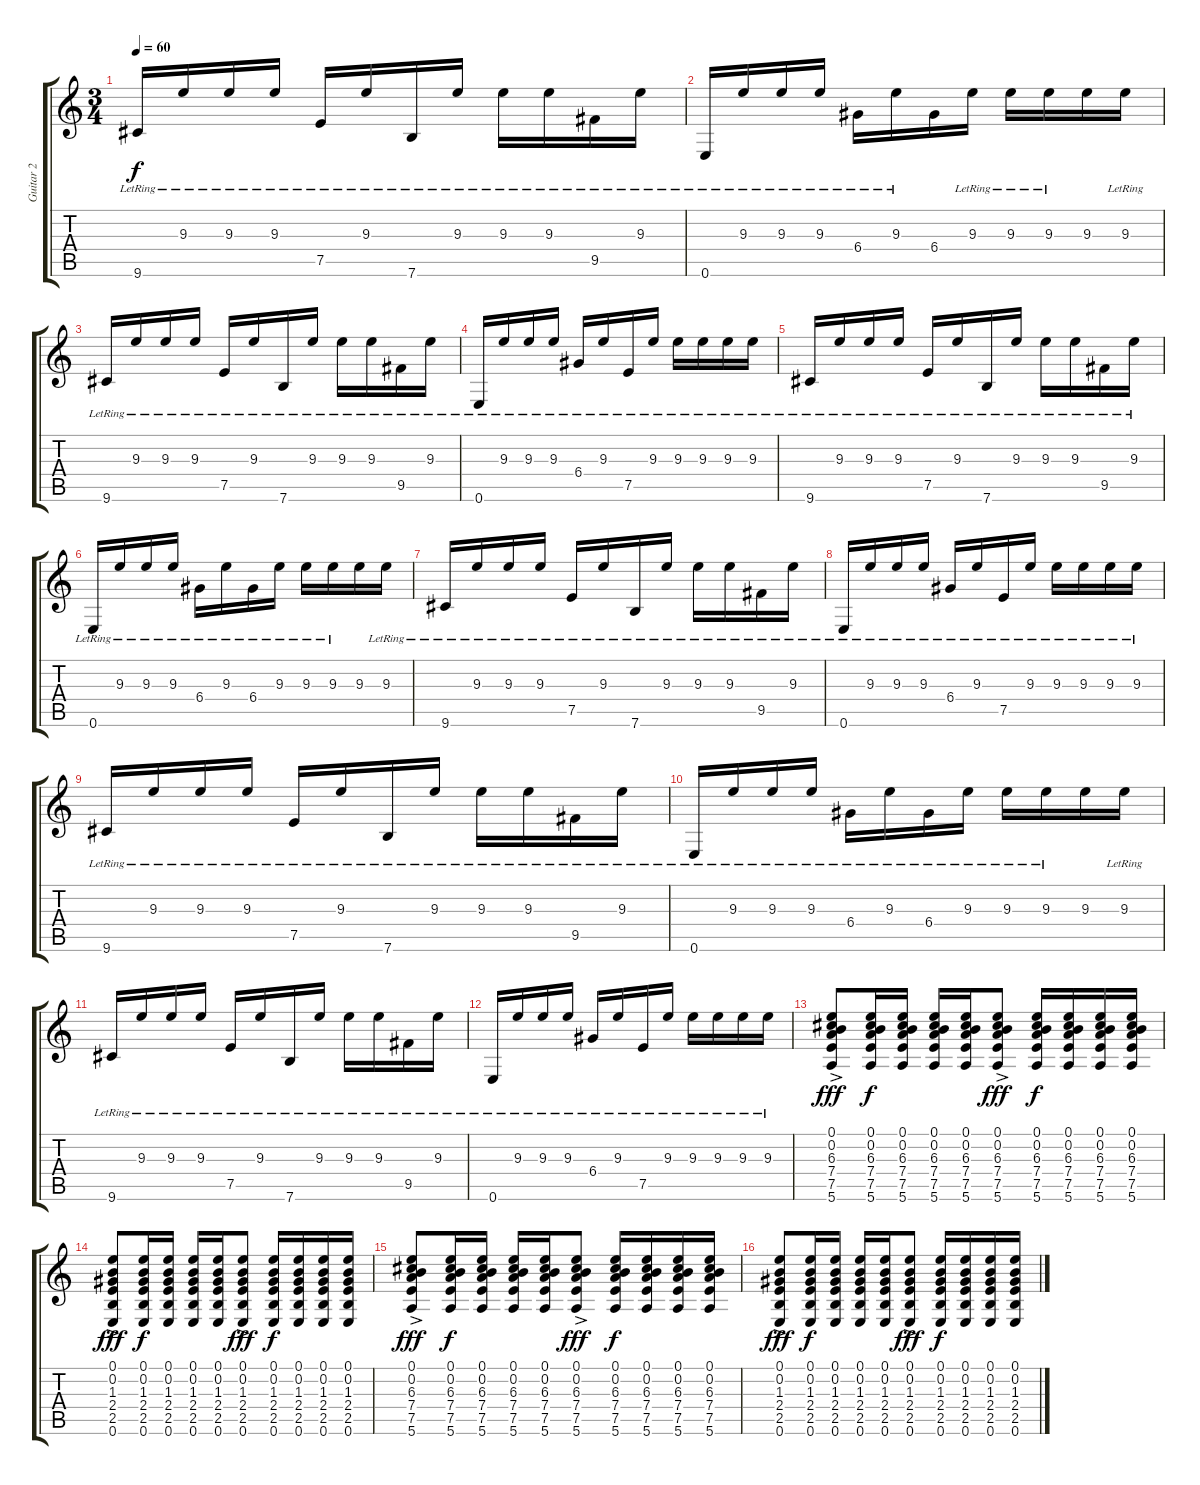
\track ("Guitar 2" "Guitar 2") {instrument electricguitarjazz}
\staff {score tabs}
\tuning (E4 B3 G3 D3 A2 E2) {hide}
\ts (3 4)
\tempo 60
\clef g2
\ks c
9.6{lr}.16{dy f} 9.3{lr}.16 9.3{lr}.16 9.3{lr}.16 7.5{lr}.16 9.3{lr}.16 7.6{lr}.16 9.3{lr}.16 9.3{lr}.16 9.3{lr}.16 9.5{lr}.16 9.3{lr}.16 |
0.6{lr}.16 9.3{lr}.16 9.3{lr}.16 9.3{lr}.16 6.4{lr}.16 9.3{lr}.16 6.4.16 9.3{lr}.16 9.3{lr}.16 9.3{lr}.16 9.3.16 9.3{lr}.16 |
9.6{lr}.16 9.3{lr}.16 9.3{lr}.16 9.3{lr}.16 7.5{lr}.16 9.3{lr}.16 7.6{lr}.16 9.3{lr}.16 9.3{lr}.16 9.3{lr}.16 9.5{lr}.16 9.3{lr}.16 |
0.6{lr}.16 9.3{lr}.16 9.3{lr}.16 9.3{lr}.16 6.4{lr}.16 9.3{lr}.16 7.5{lr}.16 9.3{lr}.16 9.3{lr}.16 9.3{lr}.16 9.3{lr}.16 9.3{lr}.16 |
9.6{lr}.16 9.3{lr}.16 9.3{lr}.16 9.3{lr}.16 7.5{lr}.16 9.3{lr}.16 7.6{lr}.16 9.3{lr}.16 9.3{lr}.16 9.3{lr}.16 9.5{lr}.16 9.3{lr}.16 |
0.6{lr}.16 9.3{lr}.16 9.3{lr}.16 9.3{lr}.16 6.4{lr}.16 9.3{lr}.16 6.4{lr}.16 9.3{lr}.16 9.3{lr}.16 9.3{lr}.16 9.3.16 9.3{lr}.16 |
9.6{lr}.16 9.3{lr}.16 9.3{lr}.16 9.3{lr}.16 7.5{lr}.16 9.3{lr}.16 7.6{lr}.16 9.3{lr}.16 9.3{lr}.16 9.3{lr}.16 9.5{lr}.16 9.3{lr}.16 |
0.6{lr}.16 9.3{lr}.16 9.3{lr}.16 9.3{lr}.16 6.4{lr}.16 9.3{lr}.16 7.5{lr}.16 9.3{lr}.16 9.3{lr}.16 9.3{lr}.16 9.3{lr}.16 9.3{lr}.16 |
9.6{lr}.16 9.3{lr}.16 9.3{lr}.16 9.3{lr}.16 7.5{lr}.16 9.3{lr}.16 7.6{lr}.16 9.3{lr}.16 9.3{lr}.16 9.3{lr}.16 9.5{lr}.16 9.3{lr}.16 |
0.6{lr}.16 9.3{lr}.16 9.3{lr}.16 9.3{lr}.16 6.4{lr}.16 9.3{lr}.16 6.4{lr}.16 9.3{lr}.16 9.3{lr}.16 9.3{lr}.16 9.3.16 9.3{lr}.16 |
9.6{lr}.16 9.3{lr}.16 9.3{lr}.16 9.3{lr}.16 7.5{lr}.16 9.3{lr}.16 7.6{lr}.16 9.3{lr}.16 9.3{lr}.16 9.3{lr}.16 9.5{lr}.16 9.3{lr}.16 |
0.6{lr}.16 9.3{lr}.16 9.3{lr}.16 9.3{lr}.16 6.4{lr}.16 9.3{lr}.16 7.5{lr}.16 9.3{lr}.16 9.3{lr}.16 9.3{lr}.16 9.3{lr}.16 9.3{lr}.16 |
(0.1 0.2 6.3 7.4 7.5 5.6{ac}).8{dy fff} (0.1 0.2 6.3 7.4 7.5 5.6).16{dy f} (0.1 0.2 6.3 7.4 7.5 5.6).16 (0.1 0.2 6.3 7.4 7.5 5.6).16 (0.1 0.2 6.3 7.4 7.5 5.6).16 (0.1 0.2 6.3 7.4 7.5 5.6{ac}).8{dy fff} (0.1 0.2 6.3 7.4 7.5 5.6).16{dy f} (0.1 0.2 6.3 7.4 7.5 5.6).16 (0.1 0.2 6.3 7.4 7.5 5.6).16 (0.1 0.2 6.3 7.4 7.5 5.6).16 |
(0.1{ac} 0.2 1.3 2.4 2.5 0.6).8{dy fff} (0.1 0.2 1.3 2.4 2.5 0.6).16{dy f} (0.1 0.2 1.3 2.4 2.5 0.6).16 (0.1 0.2 1.3 2.4 2.5 0.6).16 (0.1 0.2 1.3 2.4 2.5 0.6).16 (0.1{ac} 0.2 1.3 2.4 2.5 0.6).8{dy fff} (0.1 0.2 1.3 2.4 2.5 0.6).16{dy f} (0.1 0.2 1.3 2.4 2.5 0.6).16 (0.1 0.2 1.3 2.4 2.5 0.6).16 (0.1 0.2 1.3 2.4 2.5 0.6).16 |
(0.1 0.2 6.3 7.4 7.5 5.6{ac}).8{dy fff} (0.1 0.2 6.3 7.4 7.5 5.6).16{dy f} (0.1 0.2 6.3 7.4 7.5 5.6).16 (0.1 0.2 6.3 7.4 7.5 5.6).16 (0.1 0.2 6.3 7.4 7.5 5.6).16 (0.1 0.2 6.3 7.4 7.5 5.6{ac}).8{dy fff} (0.1 0.2 6.3 7.4 7.5 5.6).16{dy f} (0.1 0.2 6.3 7.4 7.5 5.6).16 (0.1 0.2 6.3 7.4 7.5 5.6).16 (0.1 0.2 6.3 7.4 7.5 5.6).16 |
(0.1{ac} 0.2 1.3 2.4 2.5 0.6).8{dy fff} (0.1 0.2 1.3 2.4 2.5 0.6).16{dy f} (0.1 0.2 1.3 2.4 2.5 0.6).16 (0.1 0.2 1.3 2.4 2.5 0.6).16 (0.1 0.2 1.3 2.4 2.5 0.6).16 (0.1{ac} 0.2 1.3 2.4 2.5 0.6).8{dy fff} (0.1 0.2 1.3 2.4 2.5 0.6).16{dy f} (0.1 0.2 1.3 2.4 2.5 0.6).16 (0.1 0.2 1.3 2.4 2.5 0.6).16 (0.1 0.2 1.3 2.4 2.5 0.6).16
